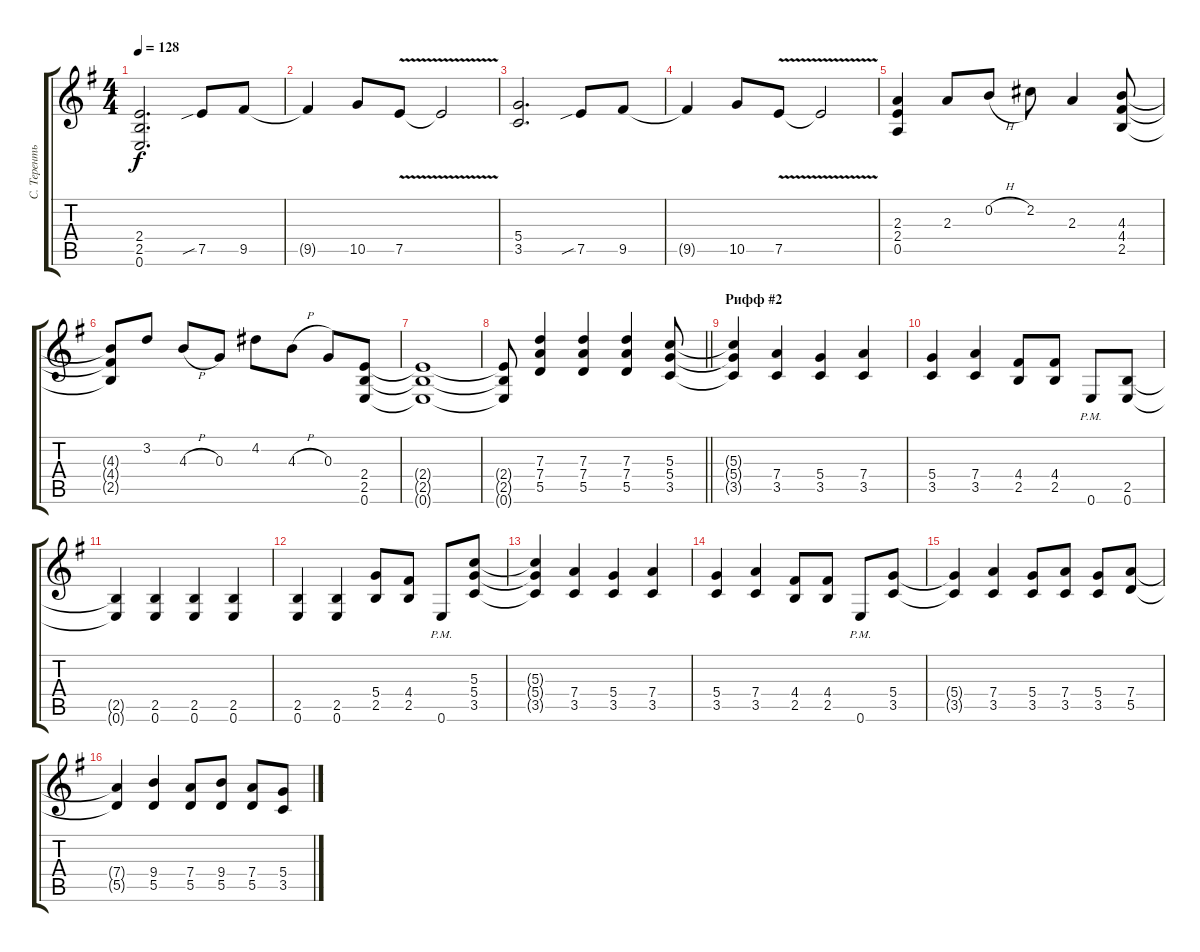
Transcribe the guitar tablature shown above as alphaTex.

\track ("С. Терентьев" "С. Теренть") {instrument distortionguitar}
\staff {score tabs}
\tuning (E4 B3 G3 D3 A2 E2) {hide}
\ts (4 4)
\tempo 128
\clef g2
\ks g
(2.4 2.5 0.6).2{d dy f} 7.5{sib}.8 9.5.8 |
9.5{t}.4 10.5.8 7.5{v}.8 7.5{v t}.2 |
(5.4 3.5).2{d} 7.5{sib}.8 9.5.8 |
9.5{t}.4 10.5.8 7.5{v}.8 7.5{v t}.2 |
(2.3 2.4 0.5).4 2.3.8 0.2{h}.8 2.2.8 2.3.4 (4.3 4.4 2.5).8 |
(4.3{t} 4.4{t} 2.5{t}).8 3.2.8 4.3{h}.8 0.3.8 4.2.8 4.3{h}.8 0.3.8 (2.4 2.5 0.6).8 |
(2.4{t} 2.5{t} 0.6{t}).1 |
\barLineRight lightlight
(2.4{t} 2.5{t} 0.6{t}).8 (7.3 7.4 5.5).4 (7.3 7.4 5.5).4 (7.3 7.4 5.5).4 (5.3 5.4 3.5).8 |
\section ("" "Рифф #2")
(5.3{t} 5.4{t} 3.5{t}).4 (7.4 3.5).4 (5.4 3.5).4 (7.4 3.5).4 |
(5.4 3.5).4 (7.4 3.5).4 (4.4 2.5).8 (4.4 2.5).8 0.6{pm}.8 (2.5 0.6).8 |
(2.5{t} 0.6{t}).4 (2.5 0.6).4 (2.5 0.6).4 (2.5 0.6).4 |
(2.5 0.6).4 (2.5 0.6).4 (5.4 2.5).8 (4.4 2.5).8 0.6{pm}.8 (5.3 5.4 3.5).8 |
(5.3{t} 5.4{t} 3.5{t}).4 (7.4 3.5).4 (5.4 3.5).4 (7.4 3.5).4 |
(5.4 3.5).4 (7.4 3.5).4 (4.4 2.5).8 (4.4 2.5).8 0.6{pm}.8 (5.4 3.5).8 |
(5.4{t} 3.5{t}).4 (7.4 3.5).4 (5.4 3.5).8 (7.4 3.5).8 (5.4 3.5).8 (7.4 5.5).8 |
(7.4{t} 5.5{t}).4 (9.4 5.5).4 (7.4 5.5).8 (9.4 5.5).8 (7.4 5.5).8 (5.4 3.5).8
